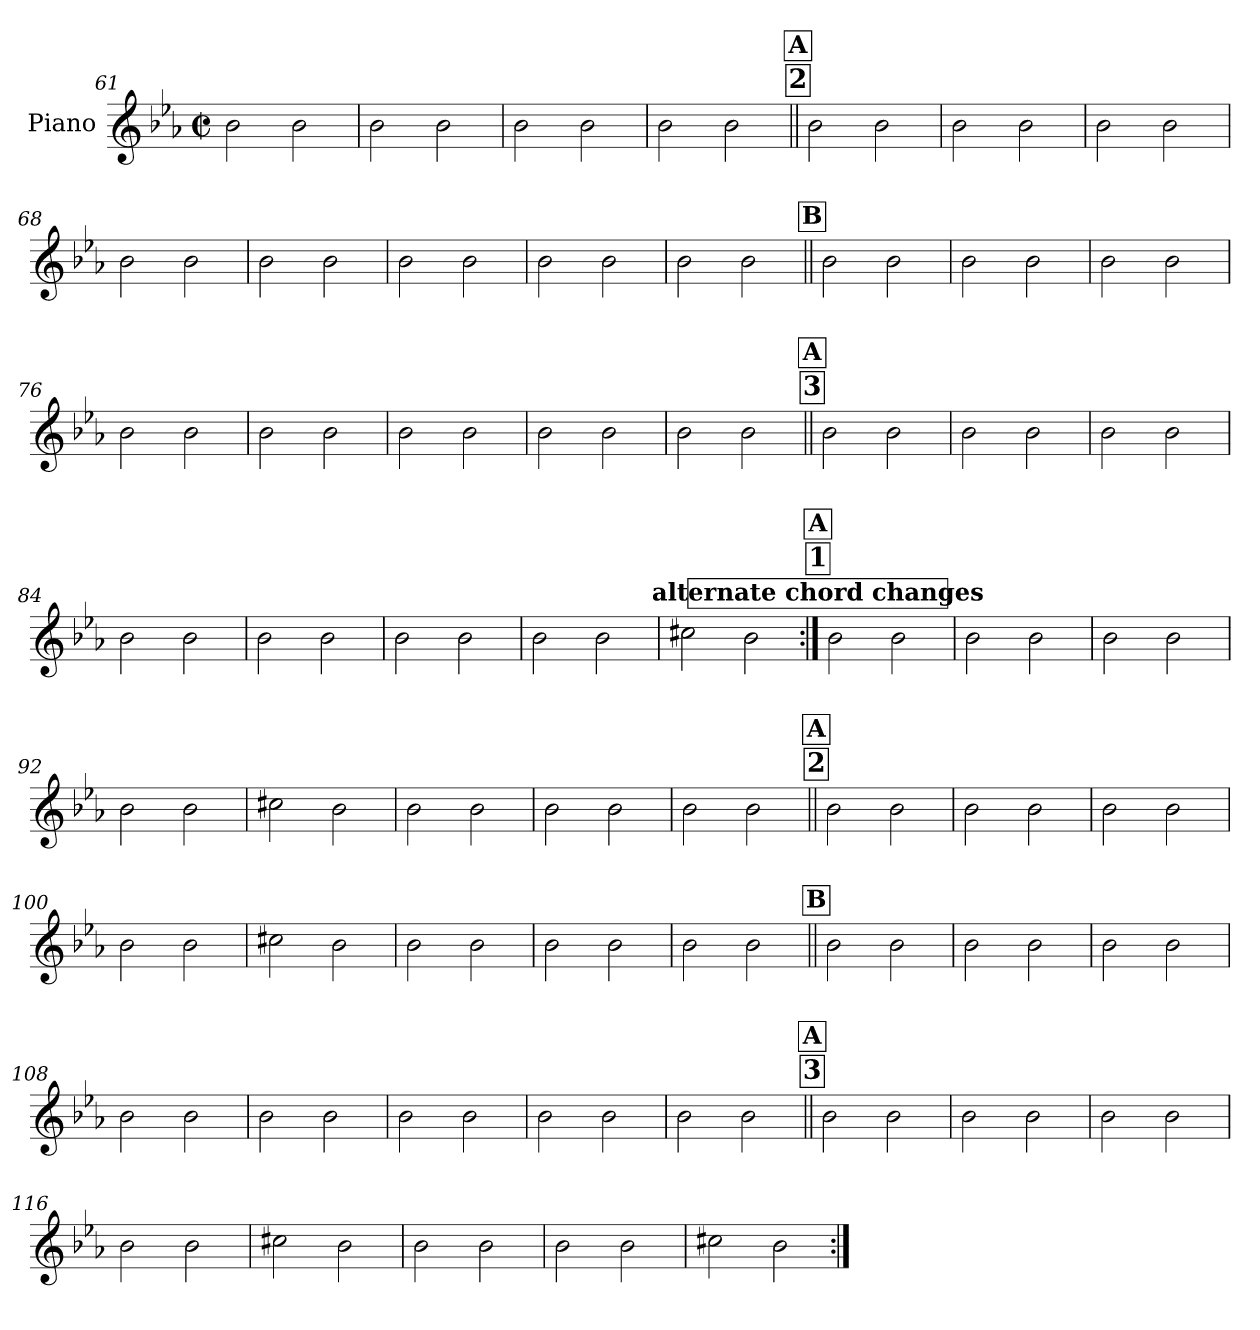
**kern
*part1
*staff1
*I"Piano
*I'Pno.
!!LO:LB:g=z
*clefG2
*k[b-e-a-]
*M2/2
*met(c|)
=61
2b-
2b-
=62
2b-
2b-
=63
2b-
2b-
=64
2b-
2b-
!!LO:LB:g=z
!!LO:REH:place=s1:a:t=2
!!LO:REH:place=s1:a:fs=12:t=A
=65||
2b-
2b-
=66
2b-
2b-
=67
2b-
2b-
=68
2b-
2b-
!!LO:LB:g=z
=69
2b-
2b-
=70
2b-
2b-
=71
2b-
2b-
=72
2b-
2b-
!!LO:LB:g=z
!!LO:REH:place=s1:a:fs=12:t=B
=73||
2b-
2b-
=74
2b-
2b-
=75
2b-
2b-
=76
2b-
2b-
!!LO:LB:g=z
=77
2b-
2b-
=78
2b-
2b-
=79
2b-
2b-
=80
2b-
2b-
!!LO:LB:g=z
!!LO:REH:place=s1:a:t=3
!!LO:REH:place=s1:a:fs=12:t=A
=81||
2b-
2b-
=82
2b-
2b-
=83
2b-
2b-
=84
2b-
2b-
!!LO:LB:g=z
=85
2b-
2b-
=86
2b-
2b-
=87
2b-
2b-
=88
2cc#X
2b-
!!LO:PB:g=z
!!LO:REH:place=s1:a:fs=12:t=alternate chord changes
!!LO:REH:place=s1:a:t=1
!!LO:REH:place=s1:a:fs=12:t=A
=89:|!
2b-
2b-
=90
2b-
2b-
=91
2b-
2b-
=92
2b-
2b-
!!LO:LB:g=z
=93
2cc#X
2b-
=94
2b-
2b-
=95
2b-
2b-
=96
2b-
2b-
!!LO:LB:g=z
!!LO:REH:place=s1:a:t=2
!!LO:REH:place=s1:a:fs=12:t=A
=97||
2b-
2b-
=98
2b-
2b-
=99
2b-
2b-
=100
2b-
2b-
!!LO:LB:g=z
=101
2cc#X
2b-
=102
2b-
2b-
=103
2b-
2b-
=104
2b-
2b-
!!LO:LB:g=z
!!LO:REH:place=s1:a:fs=12:t=B
=105||
2b-
2b-
=106
2b-
2b-
=107
2b-
2b-
=108
2b-
2b-
!!LO:LB:g=z
=109
2b-
2b-
=110
2b-
2b-
=111
2b-
2b-
=112
2b-
2b-
!!LO:LB:g=z
!!LO:REH:place=s1:a:t=3
!!LO:REH:place=s1:a:fs=12:t=A
=113||
2b-
2b-
=114
2b-
2b-
=115
2b-
2b-
=116
2b-
2b-
!!LO:LB:g=z
=117
2cc#X
2b-
=118
2b-
2b-
=119
2b-
2b-
=120
2cc#X
2b-
=:|!
*-
